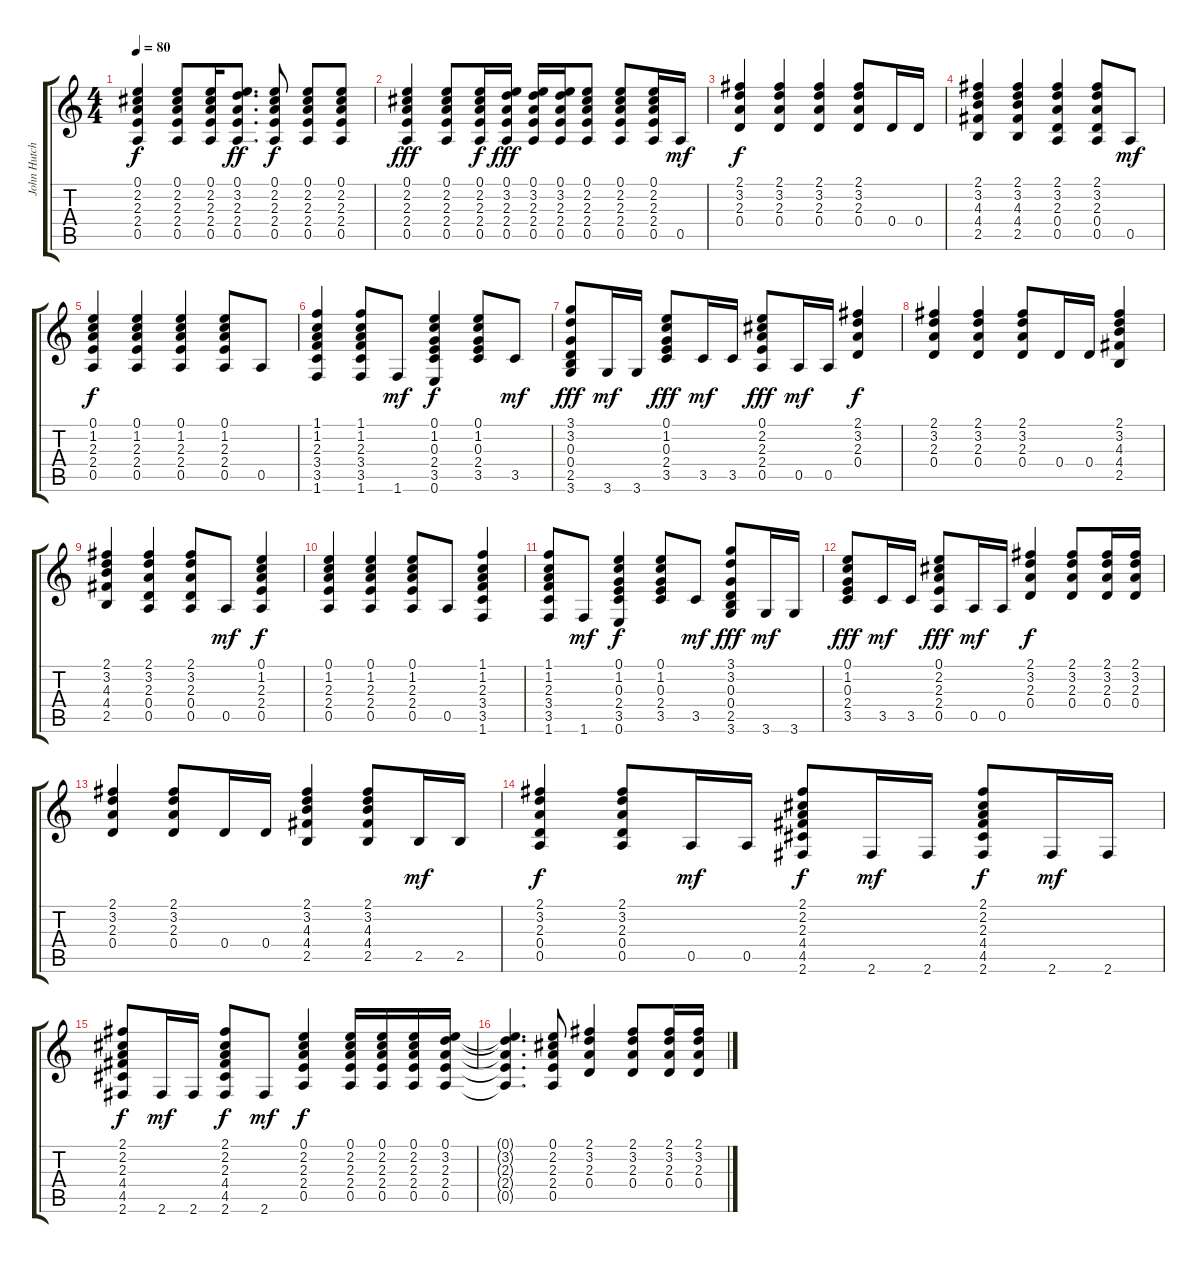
\track ("John Hutchison" "John Hutch") {instrument acousticguitarsteel}
\staff {score tabs}
\tuning (E4 B3 G3 D3 A2 E2) {hide}
\ts (4 4)
\tempo 80
\clef g2
\ks c
(0.1 2.2 2.3 2.4 0.5).4{dy f} (0.1 2.2 2.3 2.4 0.5).8 (0.1 2.2 2.3 2.4 0.5).16 (0.1 3.2 2.3 2.4 0.5).8{d dy ff} (0.1 2.2 2.3 2.4 0.5).8{dy f} (0.1 2.2 2.3 2.4 0.5).8 (0.1 2.2 2.3 2.4 0.5).8 |
(0.1 2.2 2.3 2.4 0.5).4{dy fff} (0.1 2.2 2.3 2.4 0.5).8 (0.1 2.2 2.3 2.4 0.5).16{dy f} (0.1 3.2 2.3 2.4 0.5).16{dy fff} (0.1 3.2 2.3 2.4 0.5).16 (0.1 3.2 2.3 2.4 0.5).16 (0.1 2.2 2.3 2.4 0.5).8 (0.1 2.2 2.3 2.4 0.5).8 (0.1 2.2 2.3 2.4 0.5).16 0.5.16{dy mf} |
(2.1 3.2 2.3 0.4).4{dy f} (2.1 3.2 2.3 0.4).4 (2.1 3.2 2.3 0.4).4 (2.1 3.2 2.3 0.4).8 0.4.16 0.4.16 |
(2.1 3.2 4.3 4.4 2.5).4 (2.1 3.2 4.3 4.4 2.5).4 (2.1 3.2 2.3 0.4 0.5).4 (2.1 3.2 2.3 0.4 0.5).8 0.5.8{dy mf} |
(0.1 1.2 2.3 2.4 0.5).4{dy f} (0.1 1.2 2.3 2.4 0.5).4 (0.1 1.2 2.3 2.4 0.5).4 (0.1 1.2 2.3 2.4 0.5).8 0.5.8 |
(1.1 1.2 2.3 3.4 3.5 1.6).4 (1.1 1.2 2.3 3.4 3.5 1.6).8 1.6.8{dy mf} (0.1 1.2 0.3 2.4 3.5 0.6).4{dy f} (0.1 1.2 0.3 2.4 3.5).8 3.5.8{dy mf} |
(3.1 3.2 0.3 0.4 2.5 3.6).8{dy fff} 3.6.16{dy mf} 3.6.16 (0.1 1.2 0.3 2.4 3.5).8{dy fff} 3.5.16{dy mf} 3.5.16 (0.1 2.2 2.3 2.4 0.5).8{dy fff} 0.5.16{dy mf} 0.5.16 (2.1 3.2 2.3 0.4).4{dy f} |
(2.1 3.2 2.3 0.4).4 (2.1 3.2 2.3 0.4).4 (2.1 3.2 2.3 0.4).8 0.4.16 0.4.16 (2.1 3.2 4.3 4.4 2.5).4 |
(2.1 3.2 4.3 4.4 2.5).4 (2.1 3.2 2.3 0.4 0.5).4 (2.1 3.2 2.3 0.4 0.5).8 0.5.8{dy mf} (0.1 1.2 2.3 2.4 0.5).4{dy f} |
(0.1 1.2 2.3 2.4 0.5).4 (0.1 1.2 2.3 2.4 0.5).4 (0.1 1.2 2.3 2.4 0.5).8 0.5.8 (1.1 1.2 2.3 3.4 3.5 1.6).4 |
(1.1 1.2 2.3 3.4 3.5 1.6).8 1.6.8{dy mf} (0.1 1.2 0.3 2.4 3.5 0.6).4{dy f} (0.1 1.2 0.3 2.4 3.5).8 3.5.8{dy mf} (3.1 3.2 0.3 0.4 2.5 3.6).8{dy fff} 3.6.16{dy mf} 3.6.16 |
(0.1 1.2 0.3 2.4 3.5).8{dy fff} 3.5.16{dy mf} 3.5.16 (0.1 2.2 2.3 2.4 0.5).8{dy fff} 0.5.16{dy mf} 0.5.16 (2.1 3.2 2.3 0.4).4{dy f} (2.1 3.2 2.3 0.4).8 (2.1 3.2 2.3 0.4).16 (2.1 3.2 2.3 0.4).16 |
(2.1 3.2 2.3 0.4).4 (2.1 3.2 2.3 0.4).8 0.4.16 0.4.16 (2.1 3.2 4.3 4.4 2.5).4 (2.1 3.2 4.3 4.4 2.5).8 2.5.16{dy mf} 2.5.16 |
(2.1 3.2 2.3 0.4 0.5).4{dy f} (2.1 3.2 2.3 0.4 0.5).8 0.5.16{dy mf} 0.5.16 (2.1 2.2 2.3 4.4 4.5 2.6).8{dy f} 2.6.16{dy mf} 2.6.16 (2.1 2.2 2.3 4.4 4.5 2.6).8{dy f} 2.6.16{dy mf} 2.6.16 |
(2.1 2.2 2.3 4.4 4.5 2.6).8{dy f} 2.6.16{dy mf} 2.6.16 (2.1 2.2 2.3 4.4 4.5 2.6).8{dy f} 2.6.8{dy mf} (0.1 2.2 2.3 2.4 0.5).4{dy f} (0.1 2.2 2.3 2.4 0.5).16 (0.1 2.2 2.3 2.4 0.5).16 (0.1 2.2 2.3 2.4 0.5).16 (0.1 3.2 2.3 2.4 0.5).16 |
(0.1{t} 3.2{t} 2.3{t} 2.4{t} 0.5{t}).4{d} (0.1 2.2 2.3 2.4 0.5).8 (2.1 3.2 2.3 0.4).4 (2.1 3.2 2.3 0.4).8 (2.1 3.2 2.3 0.4).16 (2.1 3.2 2.3 0.4).16
